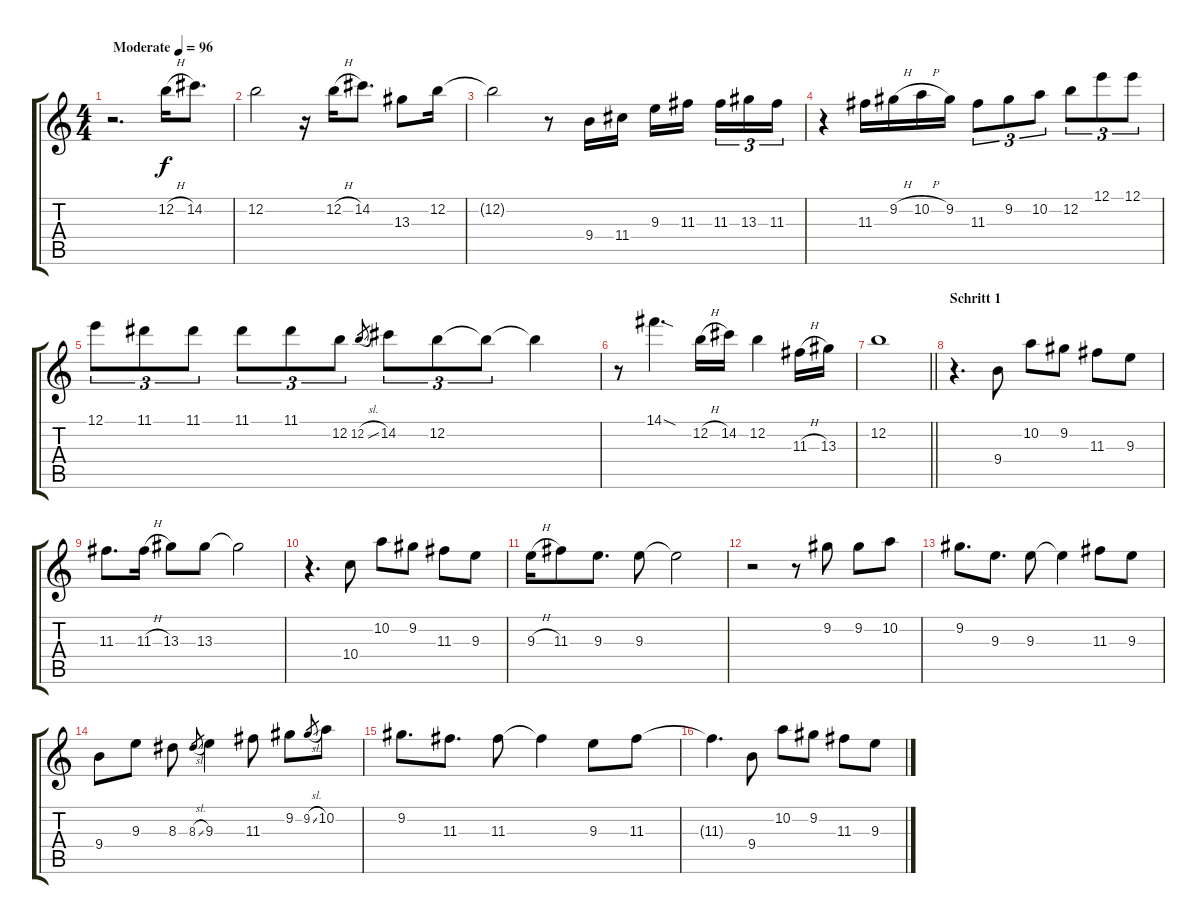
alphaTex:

\track "" {instrument acousticguitarsteel}
\staff {score tabs}
\tuning (E4 B3 G3 D3 A2 E2) {hide}
\ts (4 4)
\tempo (96 "Moderate")
\clef g2
\ks c
r.2{d dy f instrument acousticguitarsteel} 12.2{h}.16 14.2.8{d} |
12.2.2 r.16 12.2{h}.16 14.2.8{d} 13.3.8 12.2.16 |
12.2{t}.2 r.8 9.4.16 11.4.16 9.3.16 11.3.16{beam splitsecondary} 11.3.16{tu (3 2)} 13.3.16{tu (3 2)} 11.3.16{tu (3 2)} |
r.4 11.3.16 9.2{h}.16 10.2{h}.16 9.2.16 11.3.8{tu (3 2)} 9.2.8{tu (3 2)} 10.2.8{tu (3 2)} 12.2.8{tu (3 2)} 12.1.8{tu (3 2)} 12.1.8{tu (3 2)} |
12.1.8{tu (3 2)} 11.1.8{tu (3 2)} 11.1.8{tu (3 2)} 11.1.8{tu (3 2)} 11.1.8{tu (3 2)} 12.2.8{tu (3 2)} 12.2{sl}.8{gr} 14.2.8{tu (3 2)} 12.2.8{tu (3 2)} 12.2{t}.8{tu (3 2)} 12.2{t}.4 |
r.8 14.1{sod}.4{d} 12.2{h}.16 14.2.16 12.2.4 11.3{h}.16 13.3.16 |
\barLineRight lightlight
12.2.1 |
\section ("" "Schritt 1")
r.4{d} 9.4.8 10.2.8 9.2.8 11.3.8 9.3.8 |
11.3.8{d} 11.3{h}.16 13.3.8 13.3.8 13.3{t}.2 |
r.4{d} 10.4.8 10.2.8 9.2.8 11.3.8 9.3.8 |
9.3{h}.16 11.3.8 9.3.8{d} 9.3.8 9.3{t}.2 |
r.2 r.8 9.2.8 9.2.8 10.2.8 |
9.2.8{d} 9.3.8{d} 9.3.8 9.3{t}.4 11.3.8 9.3.8 |
9.4.8 9.3.8 8.3.8 8.3{sl}.8{gr} 9.3.4 11.3.8 9.2.8 9.2{sl}.8{gr} 10.2.8 |
9.2.8{d} 11.3.8{d} 11.3.8 11.3{t}.4 9.3.8 11.3.8 |
11.3{t}.4{d} 9.4.8 10.2.8 9.2.8 11.3.8 9.3.8
